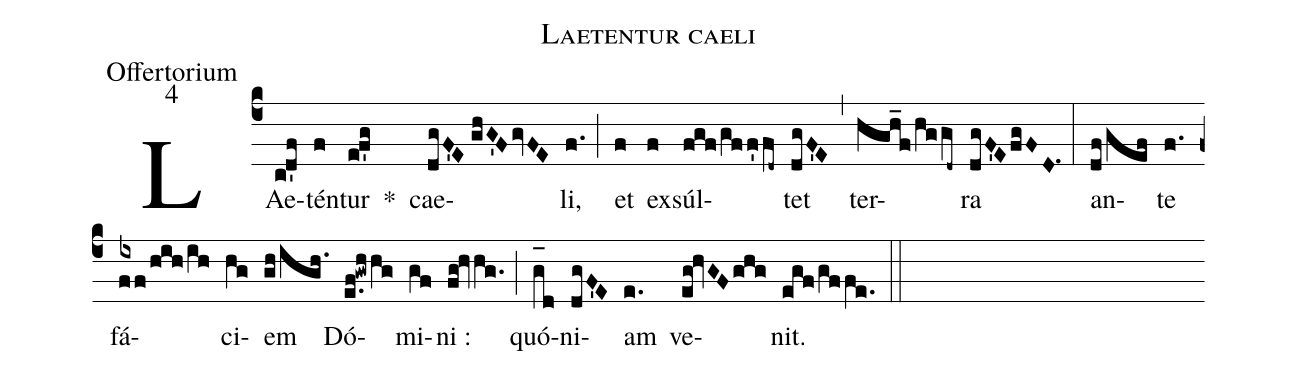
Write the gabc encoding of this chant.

name:Laetentur caeli;
office-part:Offertorium;
mode:4;
%%
(c4) LAe(cd'f)tén(f)tur(ef'g) *() cae(dgF'E//ghG'FgvFE)li,(f.) (;) et(f) ex(f)súl(fgf/gff'fd~)tet(dgF'E) (,) ter(hgh_fhggd~)ra(dgF'EfgFD.1) (:) an(df/gef)te(f.) fá(f/[1]{/[-3]ix}f/hih/ih)ci(hg)em(gh/igh.) Dó(e.f!gwhhg)mi(gf)ni :(fg!hvhg.) (;) quó(g_[oh:h]d)ni(dgF'E)am(e.) ve(eg!hvGFghg)nit.(egf/gffe.) (::)
